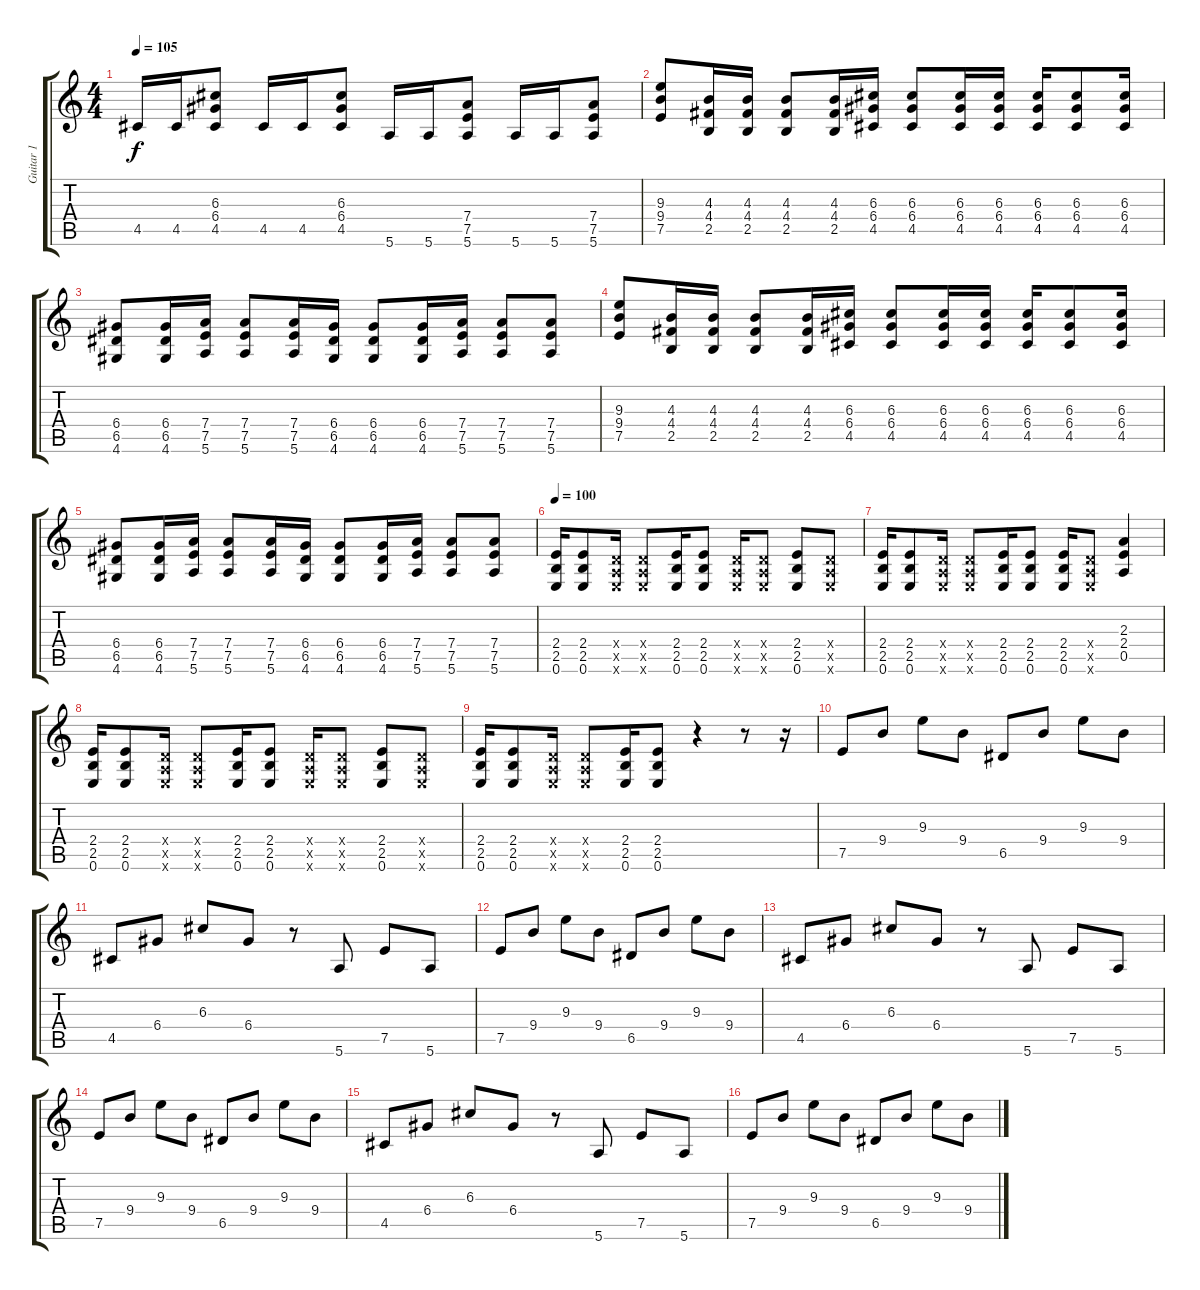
\track ("Guitar 1" "Guitar 1") {instrument distortionguitar}
\staff {score tabs}
\tuning (E4 B3 G3 D3 A2 E2) {hide}
\ts (4 4)
\tempo 105
\clef g2
\ks c
4.5.16{dy f} 4.5.16 (6.3 6.4 4.5).8 4.5.16 4.5.16 (6.3 6.4 4.5).8 5.6.16 5.6.16 (7.4 7.5 5.6).8 5.6.16 5.6.16 (7.4 7.5 5.6).8 |
(9.3 9.4 7.5).8 (4.3 4.4 2.5).16 (4.3 4.4 2.5).16 (4.3 4.4 2.5).8 (4.3 4.4 2.5).16 (6.3 6.4 4.5).16 (6.3 6.4 4.5).8 (6.3 6.4 4.5).16 (6.3 6.4 4.5).16 (6.3 6.4 4.5).16 (6.3 6.4 4.5).8 (6.3 6.4 4.5).16 |
(6.4 6.5 4.6).8 (6.4 6.5 4.6).16 (7.4 7.5 5.6).16 (7.4 7.5 5.6).8 (7.4 7.5 5.6).16 (6.4 6.5 4.6).16 (6.4 6.5 4.6).8 (6.4 6.5 4.6).16 (7.4 7.5 5.6).16 (7.4 7.5 5.6).8 (7.4 7.5 5.6).8 |
(9.3 9.4 7.5).8 (4.3 4.4 2.5).16 (4.3 4.4 2.5).16 (4.3 4.4 2.5).8 (4.3 4.4 2.5).16 (6.3 6.4 4.5).16 (6.3 6.4 4.5).8 (6.3 6.4 4.5).16 (6.3 6.4 4.5).16 (6.3 6.4 4.5).16 (6.3 6.4 4.5).8 (6.3 6.4 4.5).16 |
(6.4 6.5 4.6).8 (6.4 6.5 4.6).16 (7.4 7.5 5.6).16 (7.4 7.5 5.6).8 (7.4 7.5 5.6).16 (6.4 6.5 4.6).16 (6.4 6.5 4.6).8 (6.4 6.5 4.6).16 (7.4 7.5 5.6).16 (7.4 7.5 5.6).8 (7.4 7.5 5.6).8 |
\tempo 100
(2.4 2.5 0.6).16 (2.4 2.5 0.6).8 (0.4{x} 0.5{x} 0.6{x}).16 (0.4{x} 0.5{x} 0.6{x}).8 (2.4 2.5 0.6).16 (2.4 2.5 0.6).8 (0.4{x} 0.5{x} 0.6{x}).16 (0.4{x} 0.5{x} 0.6{x}).8 (2.4 2.5 0.6).8 (0.4{x} 0.5{x} 0.6{x}).8 |
(2.4 2.5 0.6).16 (2.4 2.5 0.6).8 (0.4{x} 0.5{x} 0.6{x}).16 (0.4{x} 0.5{x} 0.6{x}).8 (2.4 2.5 0.6).16 (2.4 2.5 0.6).8 (2.4 2.5 0.6).16 (0.4{x} 0.5{x} 0.6{x}).8 (2.3 2.4 0.5).4 |
(2.4 2.5 0.6).16 (2.4 2.5 0.6).8 (0.4{x} 0.5{x} 0.6{x}).16 (0.4{x} 0.5{x} 0.6{x}).8 (2.4 2.5 0.6).16 (2.4 2.5 0.6).8 (0.4{x} 0.5{x} 0.6{x}).16 (0.4{x} 0.5{x} 0.6{x}).8 (2.4 2.5 0.6).8 (0.4{x} 0.5{x} 0.6{x}).8 |
(2.4 2.5 0.6).16 (2.4 2.5 0.6).8 (0.4{x} 0.5{x} 0.6{x}).16 (0.4{x} 0.5{x} 0.6{x}).8 (2.4 2.5 0.6).16 (2.4 2.5 0.6).8 r.4 r.8 r.16 |
7.5.8{instrument electricguitarclean} 9.4.8 9.3.8 9.4.8 6.5.8 9.4.8 9.3.8 9.4.8 |
4.5.8 6.4.8 6.3.8 6.4.8 r.8 5.6.8 7.5.8 5.6.8 |
7.5.8 9.4.8 9.3.8 9.4.8 6.5.8 9.4.8 9.3.8 9.4.8 |
4.5.8 6.4.8 6.3.8 6.4.8 r.8 5.6.8 7.5.8 5.6.8 |
7.5.8 9.4.8 9.3.8 9.4.8 6.5.8 9.4.8 9.3.8 9.4.8 |
4.5.8 6.4.8 6.3.8 6.4.8 r.8 5.6.8 7.5.8 5.6.8 |
7.5.8 9.4.8 9.3.8 9.4.8 6.5.8 9.4.8 9.3.8 9.4.8
